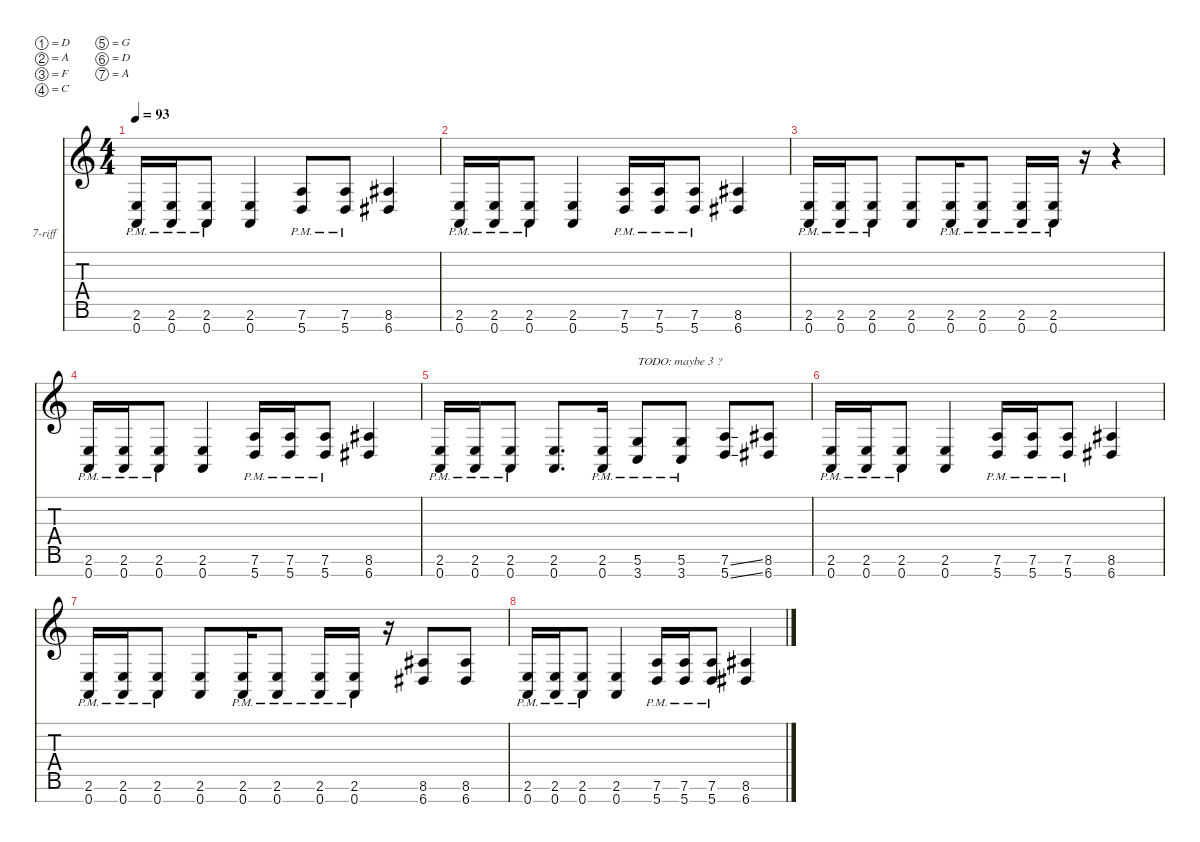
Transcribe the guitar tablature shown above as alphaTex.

\defaultSystemsLayout 4
\hideDynamics
\bracketExtendMode nobrackets
\firstSystemTrackNameOrientation horizontal
\otherSystemsTrackNameOrientation horizontal
\track ("7-riff" "7-riff") {instrument distortionguitar}
\staff {score tabs}
\tuning (D4 A3 F3 C3 G2 D2 A1)
\ts (4 4)
\scale
1.09129
\tempo 93
\accidentals auto
\clef g2
\ottava regular
\simile none
\ks c
(2.6{pm} 0.7{pm}).16{dy f beam Up} (2.6{pm} 0.7{pm}).16{beam Up} (2.6{pm} 0.7{pm}).8{beam Up} (2.6 0.7).4{beam Up} (5.7{pm} 7.6{pm}).8{beam Up} (5.7{pm} 7.6{pm}).8{beam Up} (6.7{acc #} 8.6{acc #}).4{beam Up} |
\scale
0.969568 (2.6{pm} 0.7{pm}).16{beam Up} (2.6{pm} 0.7{pm}).16{beam Up} (2.6{pm} 0.7{pm}).8{beam Up} (2.6 0.7).4{beam Up} (5.7{pm} 7.6{pm}).16{beam Up} (5.7{pm} 7.6{pm}).16{beam Up} (5.7{pm} 7.6{pm}).8{beam Up} (6.7{acc #} 8.6{acc #}).4{beam Up} |
\scale
0.969568 (2.6{pm} 0.7{pm}).16{beam Up} (2.6{pm} 0.7{pm}).16{beam Up} (2.6{pm} 0.7{pm}).8{beam Up} (2.6 0.7).8{beam Up} (2.6{pm} 0.7{pm}).16{beam Up} (2.6{pm} 0.7{pm}).8{beam Up} (2.6{pm} 0.7{pm}).16{beam Up} (2.6{pm} 0.7{pm}).16{beam Up} r.16{beam Up} r.4{beam Up} |
\scale
0.969568 (2.6{pm} 0.7{pm}).16{beam Up} (2.6{pm} 0.7{pm}).16{beam Up} (2.6{pm} 0.7{pm}).8{beam Up} (2.6 0.7).4{beam Up} (5.7{pm} 7.6{pm}).16{beam Up} (5.7{pm} 7.6{pm}).16{beam Up} (5.7{pm} 7.6{pm}).8{beam Up} (6.7{acc #} 8.6{acc #}).4{beam Up} |
\scale
1.09524 (2.6{pm} 0.7{pm}).16{beam Up} (2.6{pm} 0.7{pm}).16{beam Up} (2.6{pm} 0.7{pm}).8{beam Up} (2.6 0.7).8{d beam Up} (2.6{pm} 0.7{pm}).16{beam Up} (3.7{pm} 5.6{pm}).8{txt "TODO: maybe 3 ?" beam Up} (3.7{pm} 5.6{pm}).8{beam Up} (5.7{ss} 7.6{ss}).8{beam Up} (6.7{acc #} 8.6{acc #}).8{beam Up} |
\scale
0.968253 (2.6{pm} 0.7{pm}).16{beam Up} (2.6{pm} 0.7{pm}).16{beam Up} (2.6{pm} 0.7{pm}).8{beam Up} (2.6 0.7).4{beam Up} (5.7{pm} 7.6{pm}).16{beam Up} (5.7{pm} 7.6{pm}).16{beam Up} (5.7{pm} 7.6{pm}).8{beam Up} (6.7{acc #} 8.6{acc #}).4{beam Up} |
\scale
0.968253 (2.6{pm} 0.7{pm}).16{beam Up} (2.6{pm} 0.7{pm}).16{beam Up} (2.6{pm} 0.7{pm}).8{beam Up} (2.6 0.7).8{beam Up} (2.6{pm} 0.7{pm}).16{beam Up} (2.6{pm} 0.7{pm}).8{beam Up} (2.6{pm} 0.7{pm}).16{beam Up} (2.6{pm} 0.7{pm}).16{beam Up} r.16{beam Up} (6.7{acc #} 8.6{acc #}).8{beam Up} (6.7{acc #} 8.6{acc #}).8{beam Up} |
\scale
0.968253 (2.6{pm} 0.7{pm}).16{beam Up} (2.6{pm} 0.7{pm}).16{beam Up} (2.6{pm} 0.7{pm}).8{beam Up} (2.6 0.7).4{beam Up} (5.7{pm} 7.6{pm}).16{beam Up} (5.7{pm} 7.6{pm}).16{beam Up} (5.7{pm} 7.6{pm}).8{beam Up} (6.7{acc #} 8.6{acc #}).4{beam Up}
